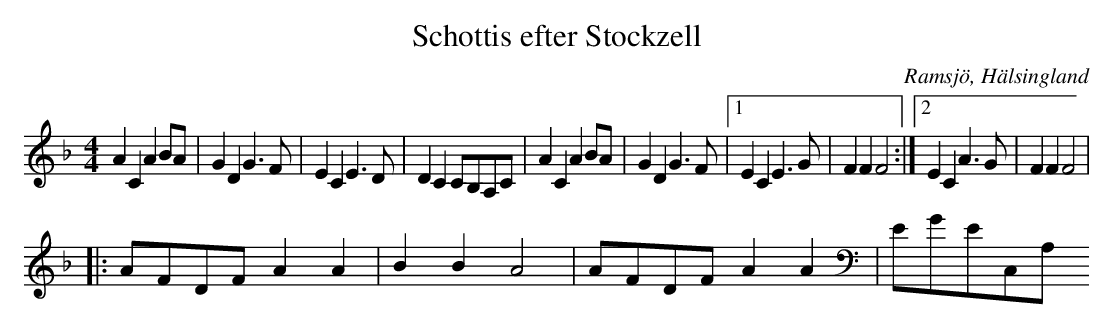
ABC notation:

X:1
T: Schottis efter Stockzell
O: Ramsjö, Hälsingland
M: 4/4
L: 1/8
K: F
A2 C2 A2 BA|G2 D2 G2>F2|E2 C2 E2>D2|D2 C2 CB,A,C|A2 C2 A2 BA|G2 D2 G2>F2|1 E2 C2 E2>G2|F2 F2 F4:|2 E2 C2 A2>G2|F2 F2 F4|
|:AFDF A2 A2| B2 B2 A4|AFDF A2 A2|EGEC,A,
